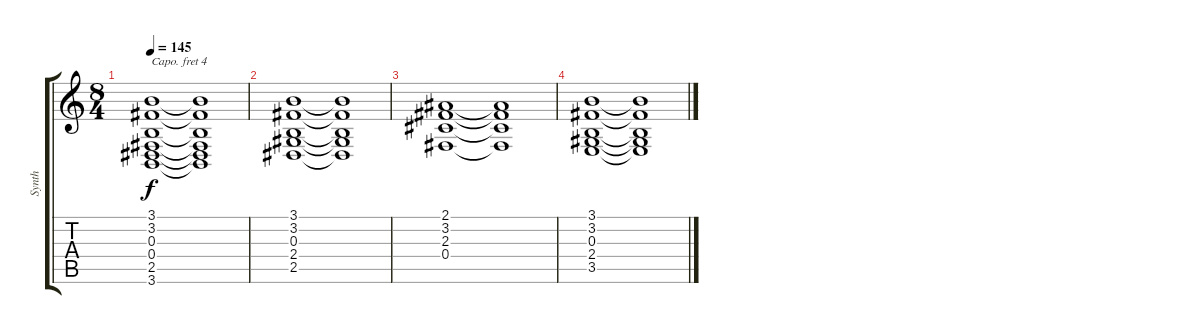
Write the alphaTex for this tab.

\track ("Synth" "Synth") {instrument pad3polysynth}
\staff {score tabs}
\capo 4
\tuning (E4 B3 G3 D3 A2 E2) {hide}
\ts (8 4)
\tempo 145
\clef g2
\ks c
(3.1 3.2 0.3 0.4 2.5 3.6).1{dy f} (3.1{t} 3.2{t} 0.3{t} 0.4{t} 2.5{t} 3.6{t}).1 |
(3.1 3.2 0.3 2.4 2.5).1 (3.1{t} 3.2{t} 0.3{t} 2.4{t} 2.5{t}).1 |
(2.1 3.2 2.3 0.4).1 (2.1{t} 3.2{t} 2.3{t} 0.4{t}).1 |
(3.1 3.2 0.3 2.4 3.5).1 (3.1{t} 3.2{t} 0.3{t} 2.4{t} 3.5{t}).1
